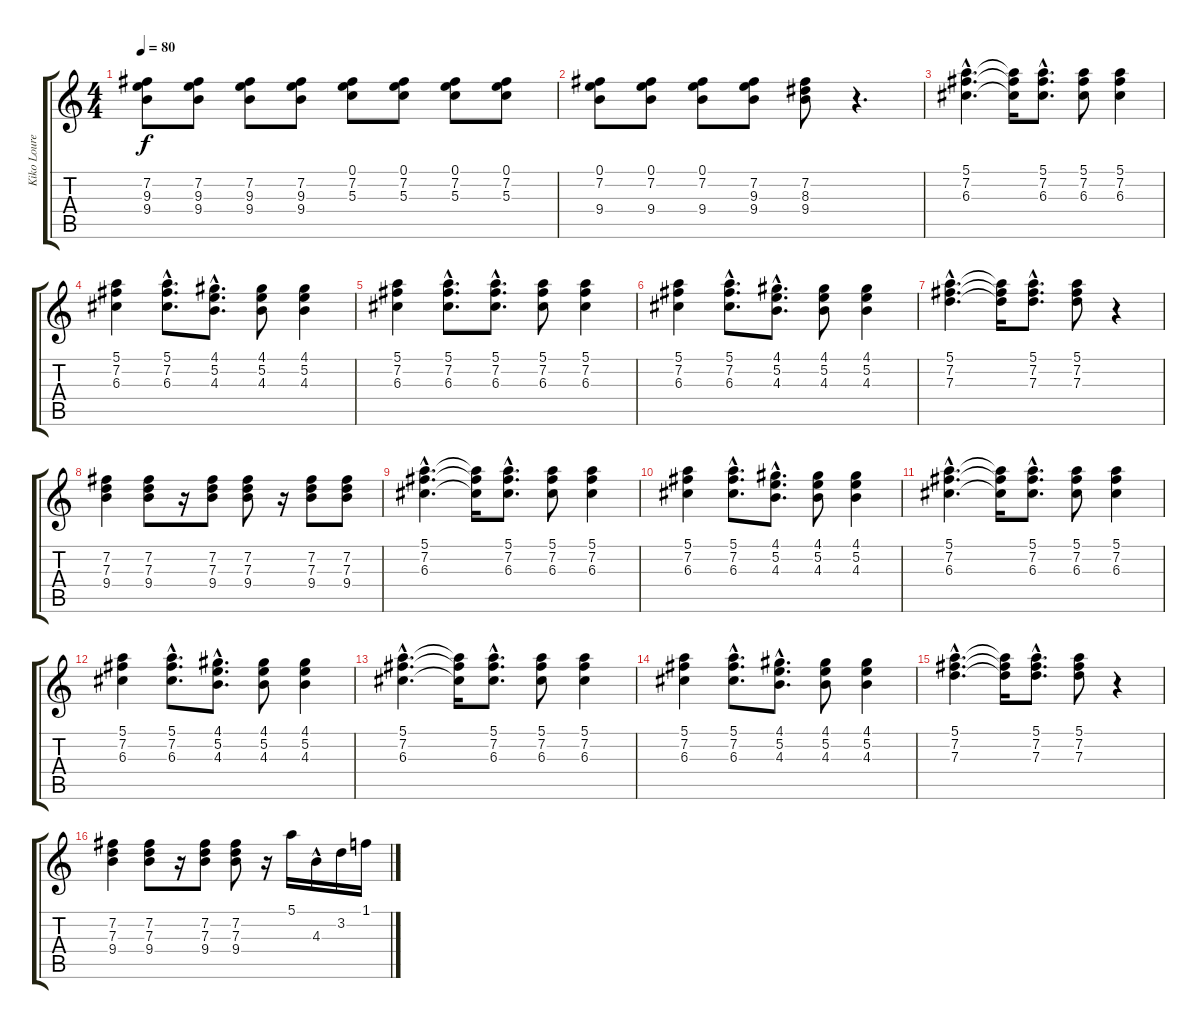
\track ("Kiko Loureiro" "Kiko Loure") {instrument acousticguitarsteel}
\staff {score tabs}
\tuning (E4 B3 G3 D3 A2 E2) {hide}
\ts (4 4)
\tempo 80
\clef g2
\ks c
(7.2 9.3 9.4).8{dy f} (7.2 9.3 9.4).8 (7.2 9.3 9.4).8 (7.2 9.3 9.4).8 (0.1 7.2 5.3).8 (0.1 7.2 5.3).8 (0.1 7.2 5.3).8 (0.1 7.2 5.3).8 |
(0.1 7.2 9.4).8 (0.1 7.2 9.4).8 (0.1 7.2 9.4).8 (7.2 9.3 9.4).8 (7.2 8.3 9.4).8 r.4{d} |
(5.1{hac} 7.2{hac} 6.3{hac}).4{d} (5.1{t} 7.2{t} 6.3{t}).16 (5.1{hac} 7.2{hac} 6.3{hac}).8{d} (5.1 7.2 6.3).8 (5.1 7.2 6.3).4 |
(5.1 7.2 6.3).4 (5.1{hac} 7.2{hac} 6.3{hac}).8{d} (4.1{hac} 5.2{hac} 4.3{hac}).8{d} (4.1 5.2 4.3).8 (4.1 5.2 4.3).4 |
(5.1 7.2 6.3).4 (5.1{hac} 7.2{hac} 6.3{hac}).8{d} (5.1{hac} 7.2{hac} 6.3{hac}).8{d} (5.1 7.2 6.3).8 (5.1 7.2 6.3).4 |
(5.1 7.2 6.3).4 (5.1{hac} 7.2{hac} 6.3{hac}).8{d} (4.1{hac} 5.2{hac} 4.3{hac}).8{d} (4.1 5.2 4.3).8 (4.1 5.2 4.3).4 |
(5.1{hac} 7.2{hac} 7.3{hac}).4{d} (5.1{t} 7.2{t} 7.3{t}).16 (5.1{hac} 7.2{hac} 7.3{hac}).8{d} (5.1 7.2 7.3).8 r.4 |
(7.2 7.3 9.4).4 (7.2 7.3 9.4).8 r.16 (7.2 7.3 9.4).8 (7.2 7.3 9.4).8 r.16 (7.2 7.3 9.4).8 (7.2 7.3 9.4).8 |
(5.1{hac} 7.2{hac} 6.3{hac}).4{d} (5.1{t} 7.2{t} 6.3{t}).16 (5.1{hac} 7.2{hac} 6.3{hac}).8{d} (5.1 7.2 6.3).8 (5.1 7.2 6.3).4 |
(5.1 7.2 6.3).4 (5.1{hac} 7.2{hac} 6.3{hac}).8{d} (4.1{hac} 5.2{hac} 4.3{hac}).8{d} (4.1 5.2 4.3).8 (4.1 5.2 4.3).4 |
(5.1{hac} 7.2{hac} 6.3{hac}).4{d} (5.1{t} 7.2{t} 6.3{t}).16 (5.1{hac} 7.2{hac} 6.3{hac}).8{d} (5.1 7.2 6.3).8 (5.1 7.2 6.3).4 |
(5.1 7.2 6.3).4 (5.1{hac} 7.2{hac} 6.3{hac}).8{d} (4.1{hac} 5.2{hac} 4.3{hac}).8{d} (4.1 5.2 4.3).8 (4.1 5.2 4.3).4 |
(5.1{hac} 7.2{hac} 6.3{hac}).4{d} (5.1{t} 7.2{t} 6.3{t}).16 (5.1{hac} 7.2{hac} 6.3{hac}).8{d} (5.1 7.2 6.3).8 (5.1 7.2 6.3).4 |
(5.1 7.2 6.3).4 (5.1{hac} 7.2{hac} 6.3{hac}).8{d} (4.1{hac} 5.2{hac} 4.3{hac}).8{d} (4.1 5.2 4.3).8 (4.1 5.2 4.3).4 |
(5.1{hac} 7.2{hac} 7.3{hac}).4{d} (5.1{t} 7.2{t} 7.3{t}).16 (5.1{hac} 7.2{hac} 7.3{hac}).8{d} (5.1 7.2 7.3).8 r.4 |
(7.2 7.3 9.4).4 (7.2 7.3 9.4).8 r.16 (7.2 7.3 9.4).8 (7.2 7.3 9.4).8 r.16 5.1.16 4.3{hac}.16 3.2.16 1.1.16
